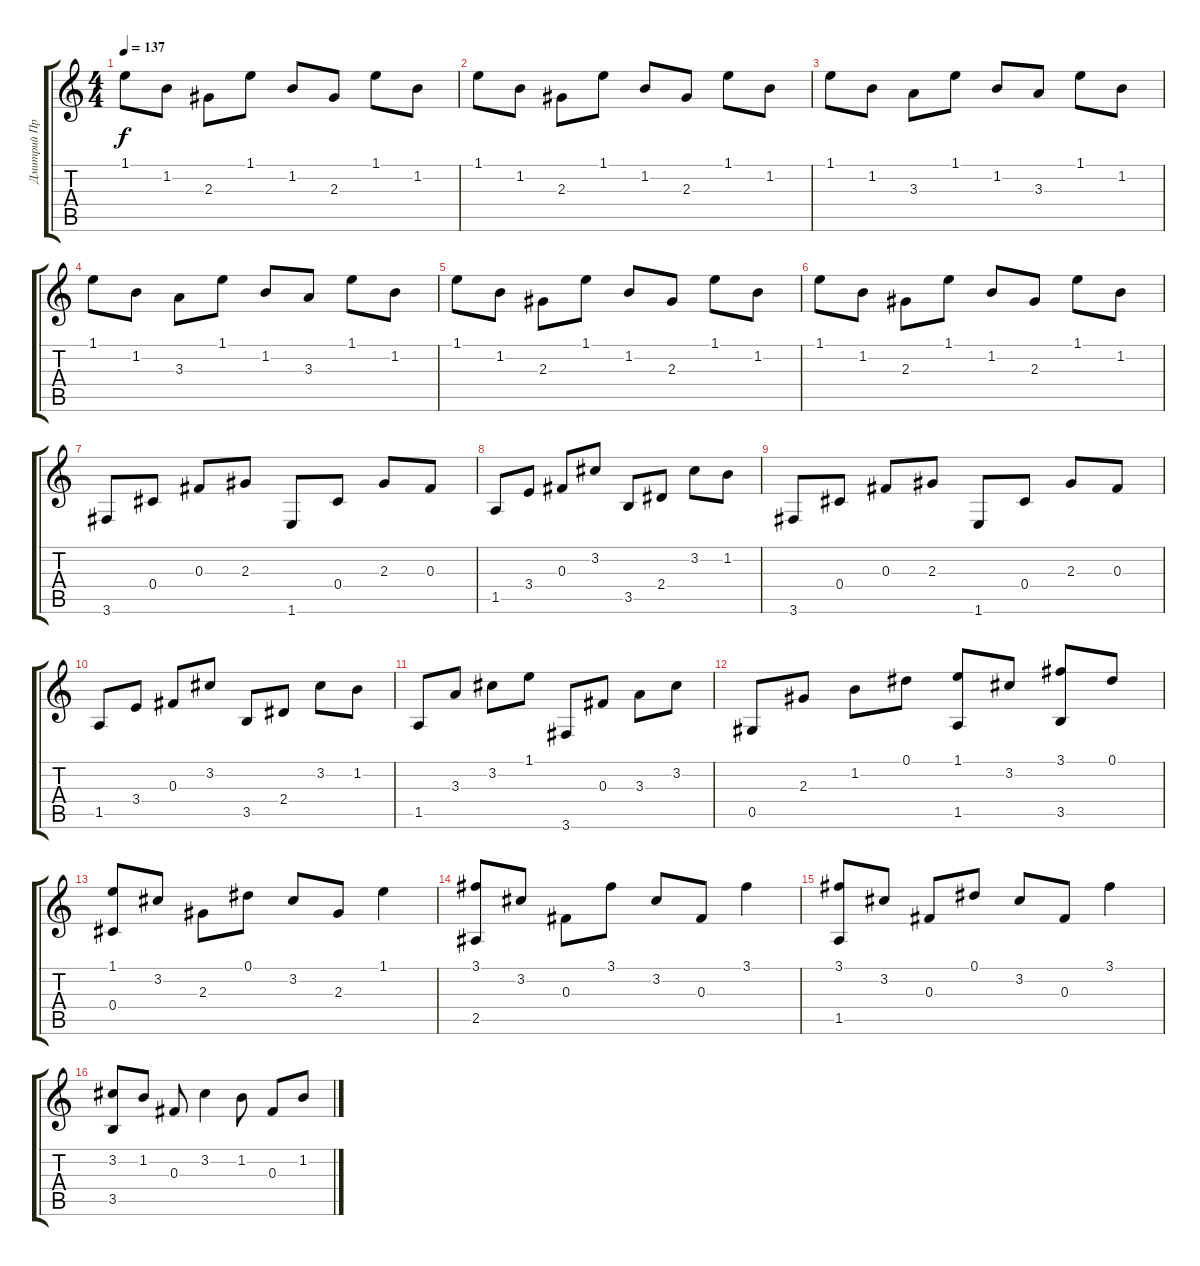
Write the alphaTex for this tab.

\track ("Дмитрий Процко" "Дмитрий Пр") {instrument acousticguitarsteel}
\staff {score tabs}
\tuning (Eb4 Bb3 Gb3 Db3 Ab2 Eb2) {hide}
\ts (4 4)
\tempo 137
\clef g2
\ks c
1.1.8{dy f} 1.2.8 2.3.8 1.1.8 1.2.8 2.3.8 1.1.8 1.2.8 |
1.1.8 1.2.8 2.3.8 1.1.8 1.2.8 2.3.8 1.1.8 1.2.8 |
1.1.8 1.2.8 3.3.8 1.1.8 1.2.8 3.3.8 1.1.8 1.2.8 |
1.1.8 1.2.8 3.3.8 1.1.8 1.2.8 3.3.8 1.1.8 1.2.8 |
1.1.8 1.2.8 2.3.8 1.1.8 1.2.8 2.3.8 1.1.8 1.2.8 |
1.1.8 1.2.8 2.3.8 1.1.8 1.2.8 2.3.8 1.1.8 1.2.8 |
3.6.8 0.4.8 0.3.8 2.3.8 1.6.8 0.4.8 2.3.8 0.3.8 |
1.5.8 3.4.8 0.3.8 3.2.8 3.5.8 2.4.8 3.2.8 1.2.8 |
3.6.8 0.4.8 0.3.8 2.3.8 1.6.8 0.4.8 2.3.8 0.3.8 |
1.5.8 3.4.8 0.3.8 3.2.8 3.5.8 2.4.8 3.2.8 1.2.8 |
1.5.8 3.3.8 3.2.8 1.1.8 3.6.8 0.3.8 3.3.8 3.2.8 |
0.5.8 2.3.8 1.2.8 0.1.8 (1.1 1.5).8 3.2.8 (3.1 3.5).8 0.1.8 |
(1.1 0.4).8 3.2.8 2.3.8 0.1.8 3.2.8 2.3.8 1.1.4 |
(3.1 2.5).8 3.2.8 0.3.8 3.1.8 3.2.8 0.3.8 3.1.4 |
(3.1 1.5).8 3.2.8 0.3.8 0.1.8 3.2.8 0.3.8 3.1.4 |
(3.2 3.5).8 1.2.8 0.3.8 3.2.4 1.2.8 0.3.8 1.2.8
